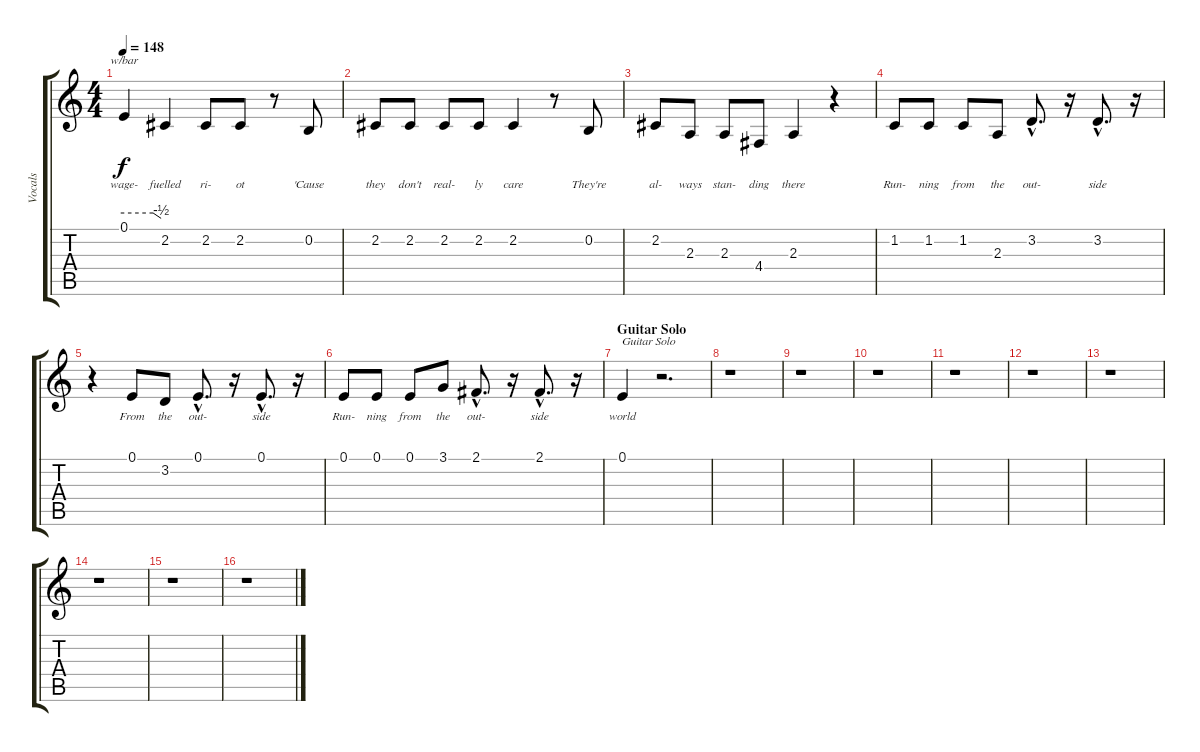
\track ("Vocals" "Vocals") {instrument tenorsax}
\staff {score tabs}
\tuning (E4 B3 G3 D3 A2 E2) {hide}
\ts (4 4)
\tempo 148
\clef g2
\ks c
0.1.4{tbe (custom default 0 0 47 0 60 -2) lyrics (0 "wage-") lyrics (1 "") lyrics (2 "") lyrics (3 "") lyrics (4 "") dy f} 2.2.4{lyrics (0 "fuelled") lyrics (1 "") lyrics (2 "") lyrics (3 "") lyrics (4 "")} 2.2.8{lyrics (0 "ri-") lyrics (1 "") lyrics (2 "") lyrics (3 "") lyrics (4 "")} 2.2.8{lyrics (0 "ot") lyrics (1 "") lyrics (2 "") lyrics (3 "") lyrics (4 "")} r.8 0.2.8{lyrics (0 "'Cause") lyrics (1 "") lyrics (2 "") lyrics (3 "") lyrics (4 "")} |
2.2.8{lyrics (0 "they") lyrics (1 "") lyrics (2 "") lyrics (3 "") lyrics (4 "")} 2.2.8{lyrics (0 "don't") lyrics (1 "") lyrics (2 "") lyrics (3 "") lyrics (4 "")} 2.2.8{lyrics (0 "real-") lyrics (1 "") lyrics (2 "") lyrics (3 "") lyrics (4 "")} 2.2.8{lyrics (0 "ly") lyrics (1 "") lyrics (2 "") lyrics (3 "") lyrics (4 "")} 2.2.4{lyrics (0 "care") lyrics (1 "") lyrics (2 "") lyrics (3 "") lyrics (4 "")} r.8 0.2.8{lyrics (0 "They're") lyrics (1 "") lyrics (2 "") lyrics (3 "") lyrics (4 "")} |
2.2.8{lyrics (0 "al-") lyrics (1 "") lyrics (2 "") lyrics (3 "") lyrics (4 "")} 2.3.8{lyrics (0 "ways") lyrics (1 "") lyrics (2 "") lyrics (3 "") lyrics (4 "")} 2.3.8{lyrics (0 "stan-") lyrics (1 "") lyrics (2 "") lyrics (3 "") lyrics (4 "")} 4.4.8{lyrics (0 "ding") lyrics (1 "") lyrics (2 "") lyrics (3 "") lyrics (4 "")} 2.3.4{lyrics (0 "there") lyrics (1 "") lyrics (2 "") lyrics (3 "") lyrics (4 "")} r.4 |
1.2.8{lyrics (0 "Run-") lyrics (1 "") lyrics (2 "") lyrics (3 "") lyrics (4 "")} 1.2.8{lyrics (0 "ning") lyrics (1 "") lyrics (2 "") lyrics (3 "") lyrics (4 "")} 1.2.8{lyrics (0 "from") lyrics (1 "") lyrics (2 "") lyrics (3 "") lyrics (4 "")} 2.3.8{lyrics (0 "the") lyrics (1 "") lyrics (2 "") lyrics (3 "") lyrics (4 "")} 3.2{hac}.8{d lyrics (0 "out-") lyrics (1 "") lyrics (2 "") lyrics (3 "") lyrics (4 "")} r.16 3.2{hac}.8{d lyrics (0 "side") lyrics (1 "") lyrics (2 "") lyrics (3 "") lyrics (4 "")} r.16 |
r.4 0.1.8{lyrics (0 "From") lyrics (1 "") lyrics (2 "") lyrics (3 "") lyrics (4 "")} 3.2.8{lyrics (0 "the") lyrics (1 "") lyrics (2 "") lyrics (3 "") lyrics (4 "")} 0.1{hac}.8{d lyrics (0 "out-") lyrics (1 "") lyrics (2 "") lyrics (3 "") lyrics (4 "")} r.16 0.1{hac}.8{d lyrics (0 "side") lyrics (1 "") lyrics (2 "") lyrics (3 "") lyrics (4 "")} r.16 |
0.1.8{lyrics (0 "Run-") lyrics (1 "") lyrics (2 "") lyrics (3 "") lyrics (4 "")} 0.1.8{lyrics (0 "ning") lyrics (1 "") lyrics (2 "") lyrics (3 "") lyrics (4 "")} 0.1.8{lyrics (0 "from") lyrics (1 "") lyrics (2 "") lyrics (3 "") lyrics (4 "")} 3.1.8{lyrics (0 "the") lyrics (1 "") lyrics (2 "") lyrics (3 "") lyrics (4 "")} 2.1{hac}.8{d lyrics (0 "out-") lyrics (1 "") lyrics (2 "") lyrics (3 "") lyrics (4 "")} r.16 2.1{hac}.8{d lyrics (0 "side") lyrics (1 "") lyrics (2 "") lyrics (3 "") lyrics (4 "")} r.16 |
\section ("" "Guitar Solo")
0.1.4{txt "Guitar Solo" lyrics (0 "world") lyrics (1 "") lyrics (2 "") lyrics (3 "") lyrics (4 "")} r.2{d} |
r.1 |
r.1 |
r.1 |
r.1 |
r.1 |
r.1 |
r.1 |
r.1 |
r.1
